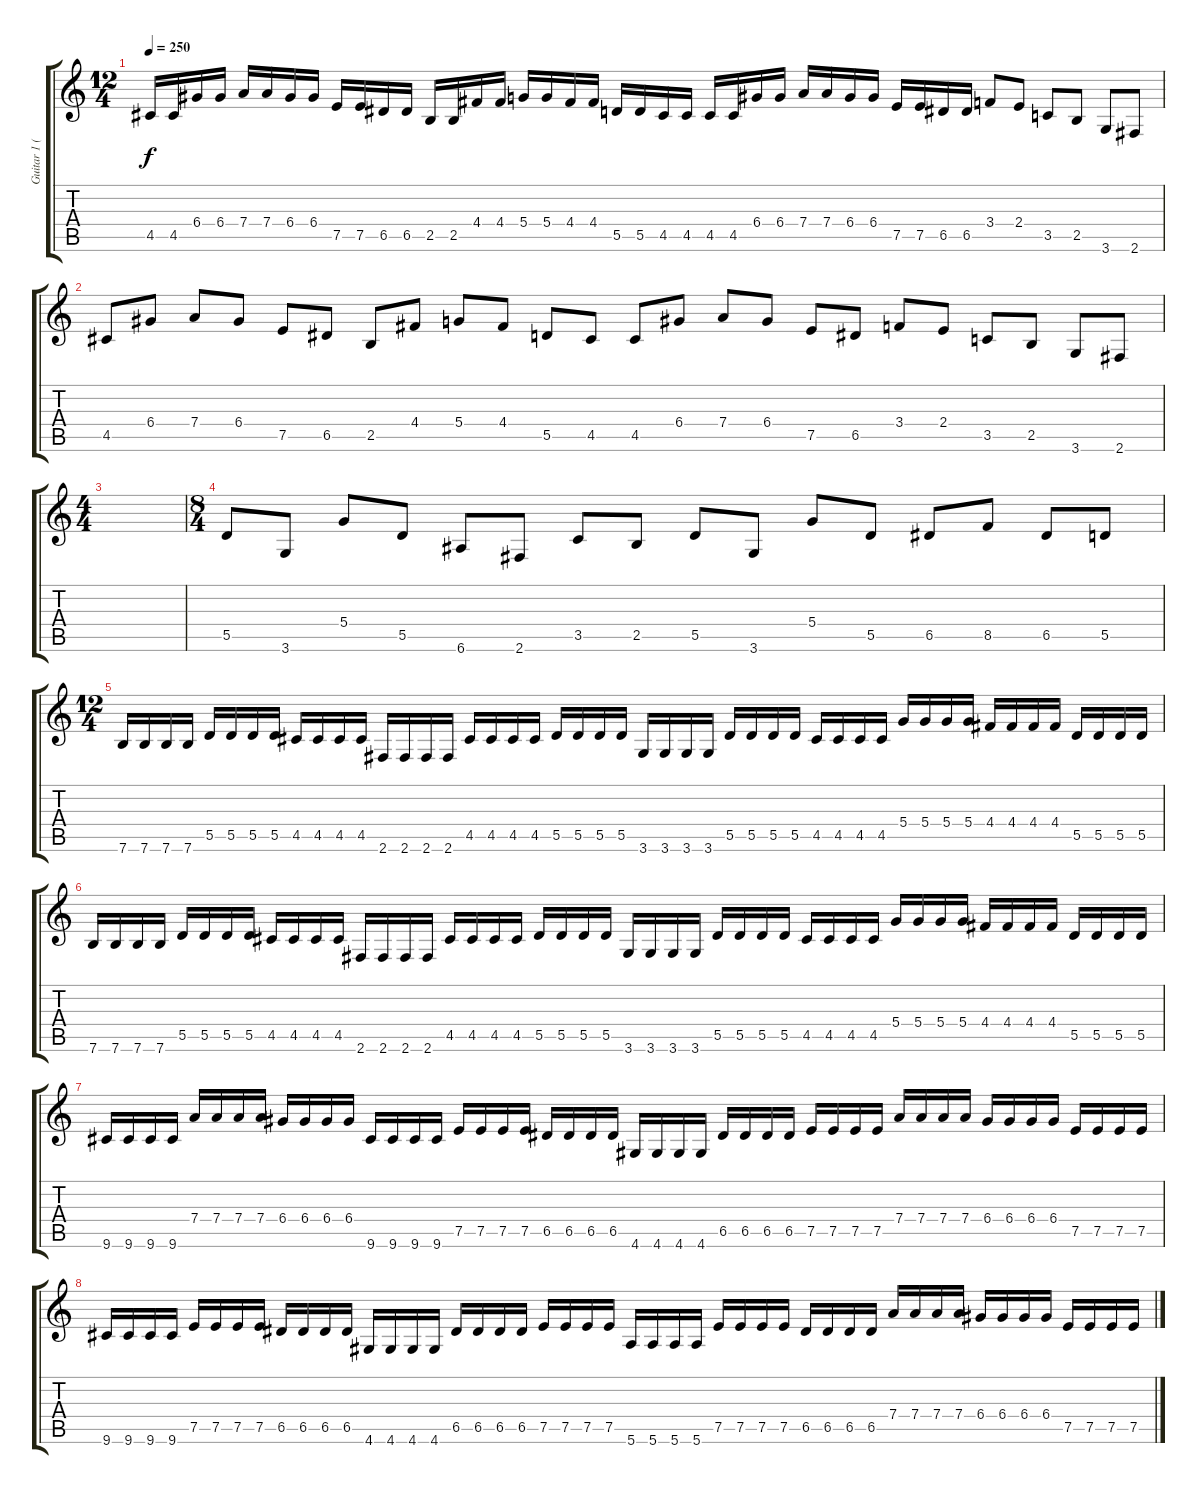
\track ("Guitar 1 (Matt Sotelo)" "Guitar 1 (") {instrument distortionguitar}
\staff {score tabs}
\tuning (E4 B3 G3 D3 A2 E2) {hide}
\ts (12 4)
\tempo 250
\clef g2
\ks c
4.5.16{dy f} 4.5.16 6.4.16 6.4.16 7.4.16 7.4.16 6.4.16 6.4.16 7.5.16 7.5.16 6.5.16 6.5.16 2.5.16 2.5.16 4.4.16 4.4.16 5.4.16 5.4.16 4.4.16 4.4.16 5.5.16 5.5.16 4.5.16 4.5.16 4.5.16 4.5.16 6.4.16 6.4.16 7.4.16 7.4.16 6.4.16 6.4.16 7.5.16 7.5.16 6.5.16 6.5.16 3.4.8 2.4.8 3.5.8 2.5.8 3.6.8 2.6.8 |
4.5.8 6.4.8 7.4.8 6.4.8 7.5.8 6.5.8 2.5.8 4.4.8 5.4.8 4.4.8 5.5.8 4.5.8 4.5.8 6.4.8 7.4.8 6.4.8 7.5.8 6.5.8 3.4.8 2.4.8 3.5.8 2.5.8 3.6.8 2.6.8 |
\ts (4 4)
|
\ts (8 4)
5.5.8 3.6.8 5.4.8 5.5.8 6.6.8 2.6.8 3.5.8 2.5.8 5.5.8 3.6.8 5.4.8 5.5.8 6.5.8 8.5.8 6.5.8 5.5.8 |
\ts (12 4)
7.6.16 7.6.16 7.6.16 7.6.16 5.5.16 5.5.16 5.5.16 5.5.16 4.5.16 4.5.16 4.5.16 4.5.16 2.6.16 2.6.16 2.6.16 2.6.16 4.5.16 4.5.16 4.5.16 4.5.16 5.5.16 5.5.16 5.5.16 5.5.16 3.6.16 3.6.16 3.6.16 3.6.16 5.5.16 5.5.16 5.5.16 5.5.16 4.5.16 4.5.16 4.5.16 4.5.16 5.4.16 5.4.16 5.4.16 5.4.16 4.4.16 4.4.16 4.4.16 4.4.16 5.5.16 5.5.16 5.5.16 5.5.16 |
7.6.16 7.6.16 7.6.16 7.6.16 5.5.16 5.5.16 5.5.16 5.5.16 4.5.16 4.5.16 4.5.16 4.5.16 2.6.16 2.6.16 2.6.16 2.6.16 4.5.16 4.5.16 4.5.16 4.5.16 5.5.16 5.5.16 5.5.16 5.5.16 3.6.16 3.6.16 3.6.16 3.6.16 5.5.16 5.5.16 5.5.16 5.5.16 4.5.16 4.5.16 4.5.16 4.5.16 5.4.16 5.4.16 5.4.16 5.4.16 4.4.16 4.4.16 4.4.16 4.4.16 5.5.16 5.5.16 5.5.16 5.5.16 |
9.6.16 9.6.16 9.6.16 9.6.16 7.4.16 7.4.16 7.4.16 7.4.16 6.4.16 6.4.16 6.4.16 6.4.16 9.6.16 9.6.16 9.6.16 9.6.16 7.5.16 7.5.16 7.5.16 7.5.16 6.5.16 6.5.16 6.5.16 6.5.16 4.6.16 4.6.16 4.6.16 4.6.16 6.5.16 6.5.16 6.5.16 6.5.16 7.5.16 7.5.16 7.5.16 7.5.16 7.4.16 7.4.16 7.4.16 7.4.16 6.4.16 6.4.16 6.4.16 6.4.16 7.5.16 7.5.16 7.5.16 7.5.16 |
9.6.16 9.6.16 9.6.16 9.6.16 7.5.16 7.5.16 7.5.16 7.5.16 6.5.16 6.5.16 6.5.16 6.5.16 4.6.16 4.6.16 4.6.16 4.6.16 6.5.16 6.5.16 6.5.16 6.5.16 7.5.16 7.5.16 7.5.16 7.5.16 5.6.16 5.6.16 5.6.16 5.6.16 7.5.16 7.5.16 7.5.16 7.5.16 6.5.16 6.5.16 6.5.16 6.5.16 7.4.16 7.4.16 7.4.16 7.4.16 6.4.16 6.4.16 6.4.16 6.4.16 7.5.16 7.5.16 7.5.16 7.5.16
